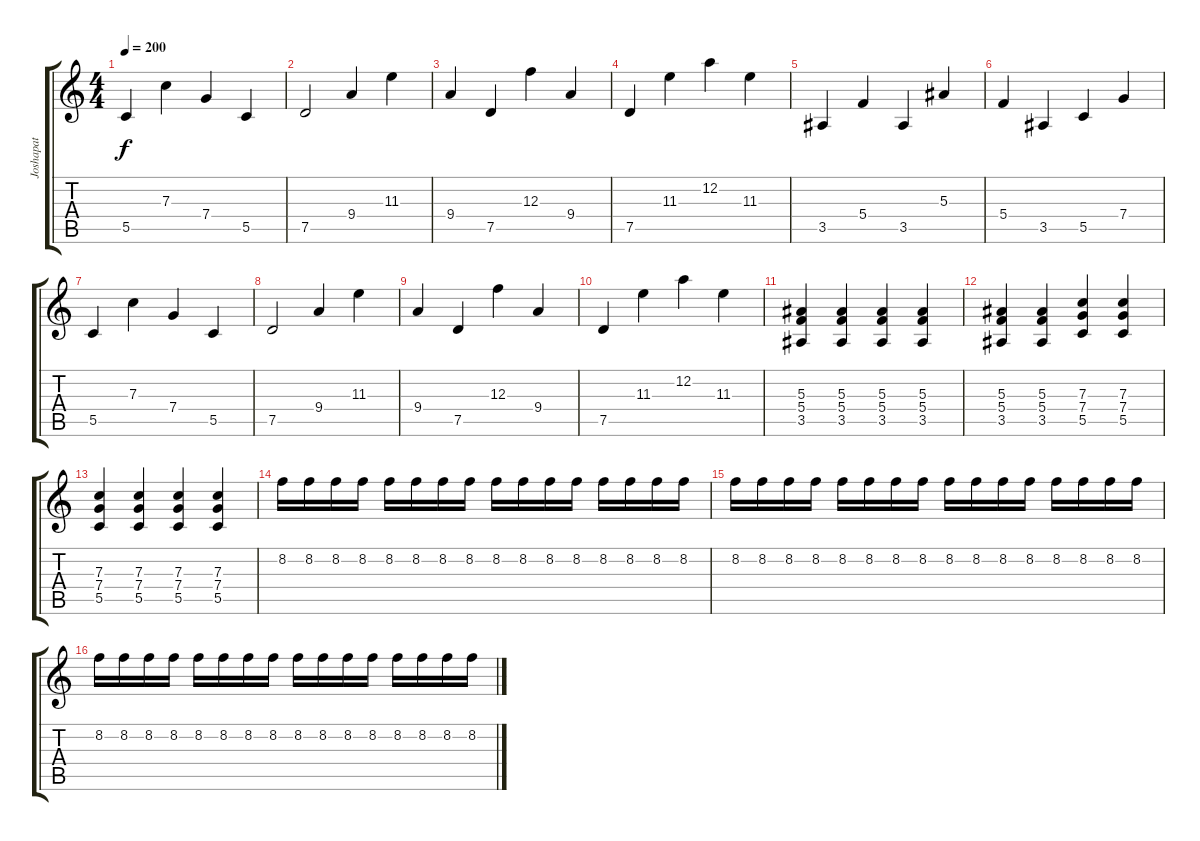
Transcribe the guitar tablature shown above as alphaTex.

\track ("Joshapat" "Joshapat") {instrument overdrivenguitar}
\staff {score tabs}
\tuning (D4 A3 F3 C3 G2 D2) {hide}
\ts (4 4)
\tempo 200
\clef g2
\ks c
5.5.4{dy f} 7.3.4 7.4.4 5.5.4 |
7.5.2 9.4.4 11.3.4 |
9.4.4 7.5.4 12.3.4 9.4.4 |
7.5.4 11.3.4 12.2.4 11.3.4 |
3.5.4 5.4.4 3.5.4 5.3.4 |
5.4.4 3.5.4 5.5.4 7.4.4 |
5.5.4 7.3.4 7.4.4 5.5.4 |
7.5.2 9.4.4 11.3.4 |
9.4.4 7.5.4 12.3.4 9.4.4 |
7.5.4 11.3.4 12.2.4 11.3.4 |
(5.3 5.4 3.5).4 (5.3 5.4 3.5).4 (5.3 5.4 3.5).4 (5.3 5.4 3.5).4 |
(5.3 5.4 3.5).4 (5.3 5.4 3.5).4 (7.3 7.4 5.5).4 (7.3 7.4 5.5).4 |
(7.3 7.4 5.5).4 (7.3 7.4 5.5).4 (7.3 7.4 5.5).4 (7.3 7.4 5.5).4 |
8.2.16{instrument acousticguitarsteel} 8.2.16 8.2.16 8.2.16 8.2.16 8.2.16 8.2.16 8.2.16 8.2.16 8.2.16 8.2.16 8.2.16 8.2.16 8.2.16 8.2.16 8.2.16 |
8.2.16 8.2.16 8.2.16 8.2.16 8.2.16 8.2.16 8.2.16 8.2.16 8.2.16 8.2.16 8.2.16 8.2.16 8.2.16 8.2.16 8.2.16 8.2.16 |
8.2.16 8.2.16 8.2.16 8.2.16 8.2.16 8.2.16 8.2.16 8.2.16 8.2.16 8.2.16 8.2.16 8.2.16 8.2.16 8.2.16 8.2.16 8.2.16
